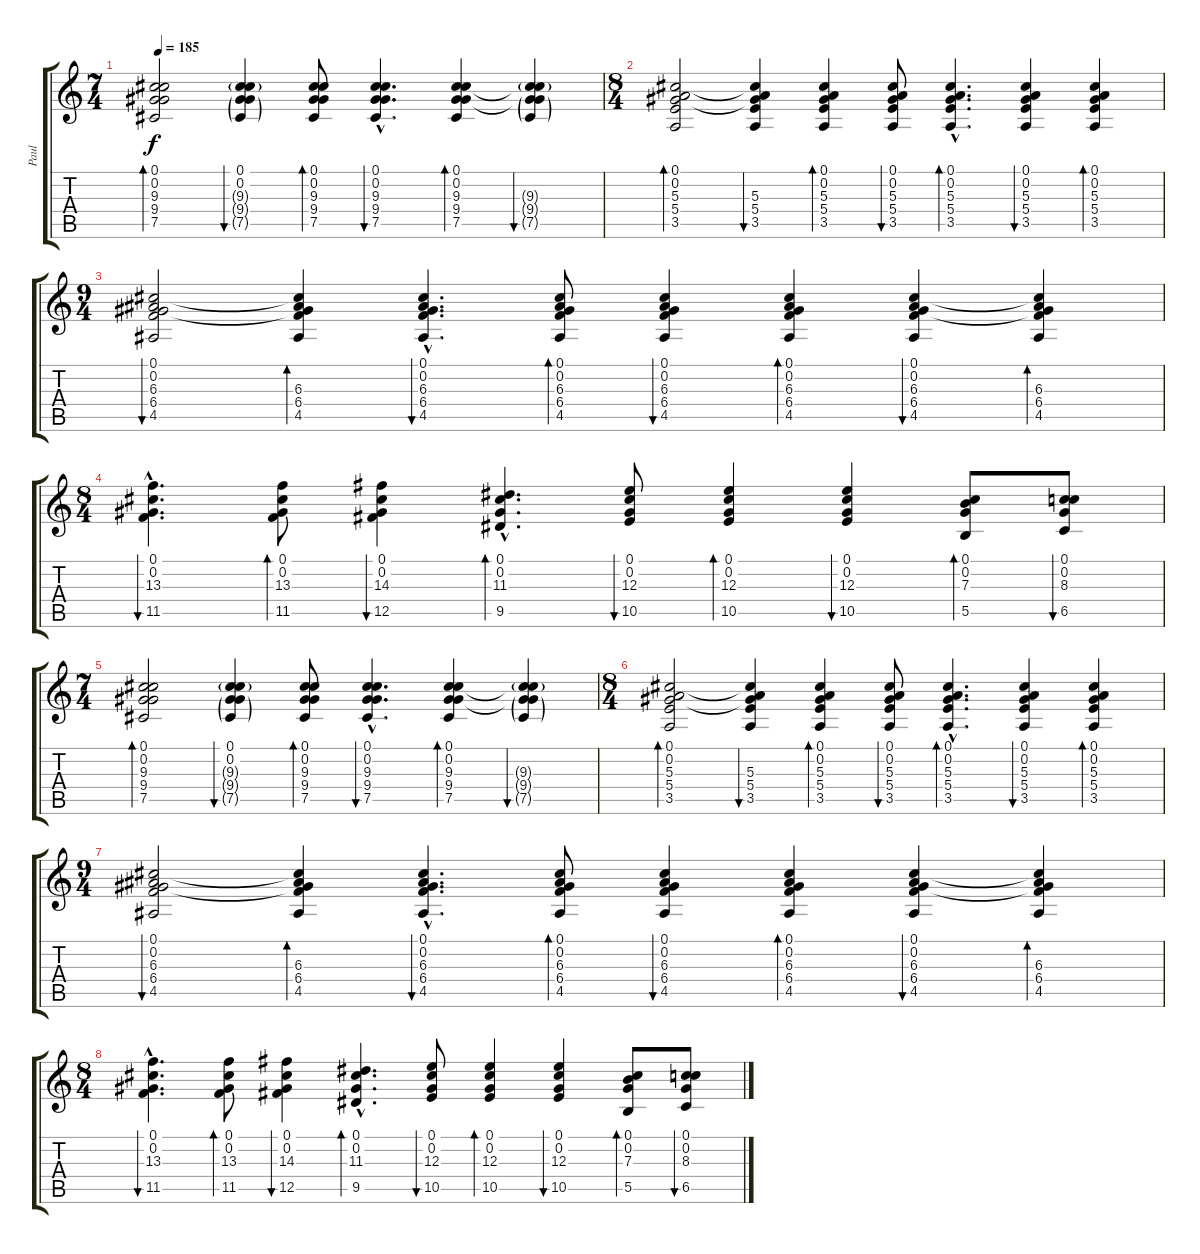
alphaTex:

\track ("Paul" "Paul") {instrument distortionguitar}
\staff {score tabs}
\tuning (Db4 Ab3 E3 B2 Gb2 Db2) {hide}
\ts (7 4)
\tempo 185
\clef g2
\ks c
(0.1 0.2 9.3 9.4 7.5).2{bd 120 dy f} (0.1 0.2 9.3{g} 9.4{g} 7.5{g}).4{bu 120} (0.1 0.2 9.3 9.4 7.5).8{bd 120} (0.1{hac} 0.2{hac} 9.3{hac} 9.4{hac} 7.5{hac}).4{d bu 120} (0.1 0.2 9.3 9.4 7.5).4{bd 120} (0.1{t} 0.2{t} 9.3{g} 9.4{g} 7.5{g}).4{bu 120} |
\ts (8 4)
(0.1 0.2 5.3 5.4 3.5).2{bd 120} (0.1{t} 0.2{t} 5.3 5.4 3.5).4{bu 120} (0.1 0.2 5.3 5.4 3.5).4{bd 120} (0.1 0.2 5.3 5.4 3.5).8{bu 120} (0.1{hac} 0.2{hac} 5.3{hac} 5.4{hac} 3.5{hac}).4{d bd 120} (0.1 0.2 5.3 5.4 3.5).4{bu 120} (0.1 0.2 5.3 5.4 3.5).4{bd 120} |
\ts (9 4)
(0.1 0.2 6.3 6.4 4.5).2{bu 120} (0.1{t} 0.2{t} 6.3 6.4 4.5).4{bd 120} (0.1{hac} 0.2{hac} 6.3{hac} 6.4{hac} 4.5{hac}).4{d bu 120} (0.1 0.2 6.3 6.4 4.5).8{bd 120} (0.1 0.2 6.3 6.4 4.5).4{bu 120} (0.1 0.2 6.3 6.4 4.5).4{bd 120} (0.1 0.2 6.3 6.4 4.5).4{bu 120} (0.1{t} 0.2{t} 6.3 6.4 4.5).4{bd 120} |
\ts (8 4)
(0.1{hac} 0.2{hac} 13.3{hac} 11.5{hac}).4{d bu 120} (0.1 0.2 13.3 11.5).8{bd 120} (0.1 0.2 14.3 12.5).4{bu 120} (0.1{hac} 0.2{hac} 11.3{hac} 9.5{hac}).4{d bd 120} (0.1 0.2 12.3 10.5).8{bu 120} (0.1 0.2 12.3 10.5).4{bd 120} (0.1 0.2 12.3 10.5).4{bu 120} (0.1 0.2 7.3 5.5).8{bd 120} (0.1 0.2 8.3 6.5).8{bu 120} |
\ts (7 4)
(0.1 0.2 9.3 9.4 7.5).2{bd 120} (0.1 0.2 9.3{g} 9.4{g} 7.5{g}).4{bu 120} (0.1 0.2 9.3 9.4 7.5).8{bd 120} (0.1{hac} 0.2{hac} 9.3{hac} 9.4{hac} 7.5{hac}).4{d bu 120} (0.1 0.2 9.3 9.4 7.5).4{bd 120} (0.1{t} 0.2{t} 9.3{g} 9.4{g} 7.5{g}).4{bu 120} |
\ts (8 4)
(0.1 0.2 5.3 5.4 3.5).2{bd 120} (0.1{t} 0.2{t} 5.3 5.4 3.5).4{bu 120} (0.1 0.2 5.3 5.4 3.5).4{bd 120} (0.1 0.2 5.3 5.4 3.5).8{bu 120} (0.1{hac} 0.2{hac} 5.3{hac} 5.4{hac} 3.5{hac}).4{d bd 120} (0.1 0.2 5.3 5.4 3.5).4{bu 120} (0.1 0.2 5.3 5.4 3.5).4{bd 120} |
\ts (9 4)
(0.1 0.2 6.3 6.4 4.5).2{bu 120} (0.1{t} 0.2{t} 6.3 6.4 4.5).4{bd 120} (0.1{hac} 0.2{hac} 6.3{hac} 6.4{hac} 4.5{hac}).4{d bu 120} (0.1 0.2 6.3 6.4 4.5).8{bd 120} (0.1 0.2 6.3 6.4 4.5).4{bu 120} (0.1 0.2 6.3 6.4 4.5).4{bd 120} (0.1 0.2 6.3 6.4 4.5).4{bu 120} (0.1{t} 0.2{t} 6.3 6.4 4.5).4{bd 120} |
\ts (8 4)
(0.1{hac} 0.2{hac} 13.3{hac} 11.5{hac}).4{d bu 120} (0.1 0.2 13.3 11.5).8{bd 120} (0.1 0.2 14.3 12.5).4{bu 120} (0.1{hac} 0.2{hac} 11.3{hac} 9.5{hac}).4{d bd 120} (0.1 0.2 12.3 10.5).8{bu 120} (0.1 0.2 12.3 10.5).4{bd 120} (0.1 0.2 12.3 10.5).4{bu 120} (0.1 0.2 7.3 5.5).8{bd 120} (0.1 0.2 8.3 6.5).8{bu 120}
